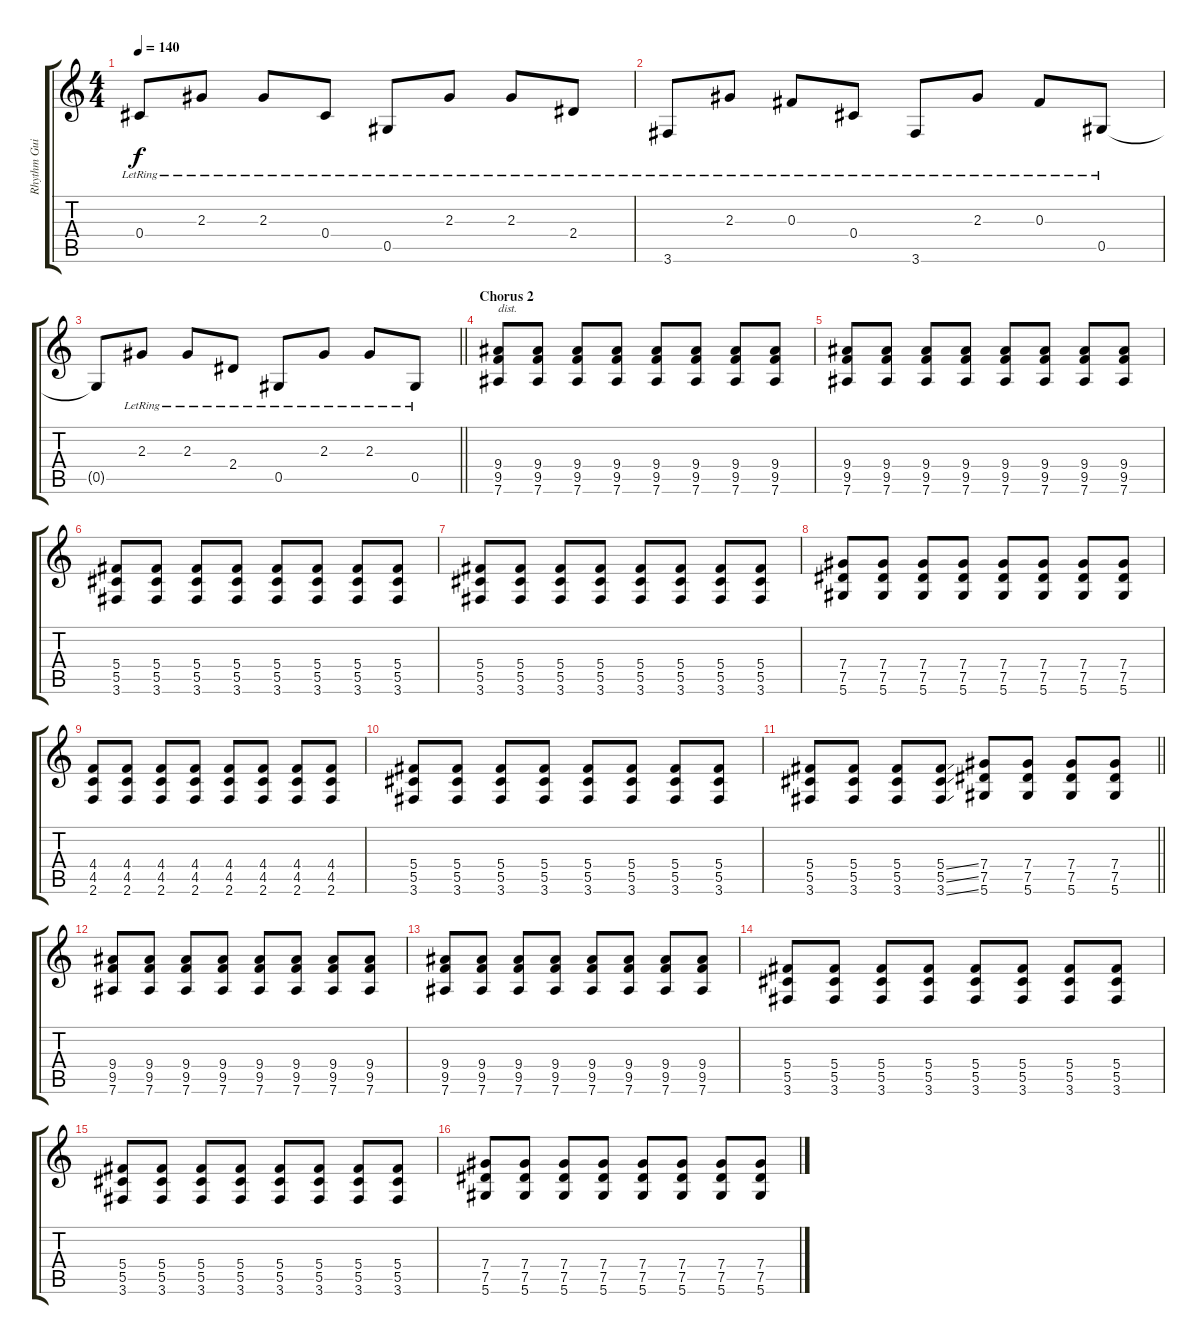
\track ("Rhythm Guitar" "Rhythm Gui") {instrument electricguitarclean}
\staff {score tabs}
\tuning (Eb4 Bb3 Gb3 Db3 Ab2 Eb2) {hide}
\ts (4 4)
\tempo 140
\clef g2
\ks c
0.4{lr}.8{dy f} 2.3{lr}.8 2.3{lr}.8 0.4{lr}.8 0.5{lr}.8 2.3{lr}.8 2.3{lr}.8 2.4{lr}.8 |
3.6{lr}.8 2.3{lr}.8 0.3{lr}.8 0.4{lr}.8 3.6{lr}.8 2.3{lr}.8 0.3{lr}.8 0.5{lr}.8 |
\barLineRight lightlight
0.5{t}.8 2.3{lr}.8 2.3{lr}.8 2.4{lr}.8 0.5{lr}.8 2.3{lr}.8 2.3{lr}.8 0.5{lr}.8 |
\section ("" "Chorus 2")
(9.4 9.5 7.6).8{txt "dist." instrument overdrivenguitar} (9.4 9.5 7.6).8 (9.4 9.5 7.6).8 (9.4 9.5 7.6).8 (9.4 9.5 7.6).8 (9.4 9.5 7.6).8 (9.4 9.5 7.6).8 (9.4 9.5 7.6).8 |
(9.4 9.5 7.6).8 (9.4 9.5 7.6).8 (9.4 9.5 7.6).8 (9.4 9.5 7.6).8 (9.4 9.5 7.6).8 (9.4 9.5 7.6).8 (9.4 9.5 7.6).8 (9.4 9.5 7.6).8 |
(5.4 5.5 3.6).8 (5.4 5.5 3.6).8 (5.4 5.5 3.6).8 (5.4 5.5 3.6).8 (5.4 5.5 3.6).8 (5.4 5.5 3.6).8 (5.4 5.5 3.6).8 (5.4 5.5 3.6).8 |
(5.4 5.5 3.6).8 (5.4 5.5 3.6).8 (5.4 5.5 3.6).8 (5.4 5.5 3.6).8 (5.4 5.5 3.6).8 (5.4 5.5 3.6).8 (5.4 5.5 3.6).8 (5.4 5.5 3.6).8 |
(7.4 7.5 5.6).8 (7.4 7.5 5.6).8 (7.4 7.5 5.6).8 (7.4 7.5 5.6).8 (7.4 7.5 5.6).8 (7.4 7.5 5.6).8 (7.4 7.5 5.6).8 (7.4 7.5 5.6).8 |
(4.4 4.5 2.6).8 (4.4 4.5 2.6).8 (4.4 4.5 2.6).8 (4.4 4.5 2.6).8 (4.4 4.5 2.6).8 (4.4 4.5 2.6).8 (4.4 4.5 2.6).8 (4.4 4.5 2.6).8 |
(5.4 5.5 3.6).8 (5.4 5.5 3.6).8 (5.4 5.5 3.6).8 (5.4 5.5 3.6).8 (5.4 5.5 3.6).8 (5.4 5.5 3.6).8 (5.4 5.5 3.6).8 (5.4 5.5 3.6).8 |
\barLineRight lightlight
(5.4 5.5 3.6).8 (5.4 5.5 3.6).8 (5.4 5.5 3.6).8 (5.4{ss} 5.5{ss} 3.6{ss}).8 (7.4 7.5 5.6).8 (7.4 7.5 5.6).8 (7.4 7.5 5.6).8 (7.4 7.5 5.6).8 |
(9.4 9.5 7.6).8 (9.4 9.5 7.6).8 (9.4 9.5 7.6).8 (9.4 9.5 7.6).8 (9.4 9.5 7.6).8 (9.4 9.5 7.6).8 (9.4 9.5 7.6).8 (9.4 9.5 7.6).8 |
(9.4 9.5 7.6).8 (9.4 9.5 7.6).8 (9.4 9.5 7.6).8 (9.4 9.5 7.6).8 (9.4 9.5 7.6).8 (9.4 9.5 7.6).8 (9.4 9.5 7.6).8 (9.4 9.5 7.6).8 |
(5.4 5.5 3.6).8 (5.4 5.5 3.6).8 (5.4 5.5 3.6).8 (5.4 5.5 3.6).8 (5.4 5.5 3.6).8 (5.4 5.5 3.6).8 (5.4 5.5 3.6).8 (5.4 5.5 3.6).8 |
(5.4 5.5 3.6).8 (5.4 5.5 3.6).8 (5.4 5.5 3.6).8 (5.4 5.5 3.6).8 (5.4 5.5 3.6).8 (5.4 5.5 3.6).8 (5.4 5.5 3.6).8 (5.4 5.5 3.6).8 |
(7.4 7.5 5.6).8 (7.4 7.5 5.6).8 (7.4 7.5 5.6).8 (7.4 7.5 5.6).8 (7.4 7.5 5.6).8 (7.4 7.5 5.6).8 (7.4 7.5 5.6).8 (7.4 7.5 5.6).8
